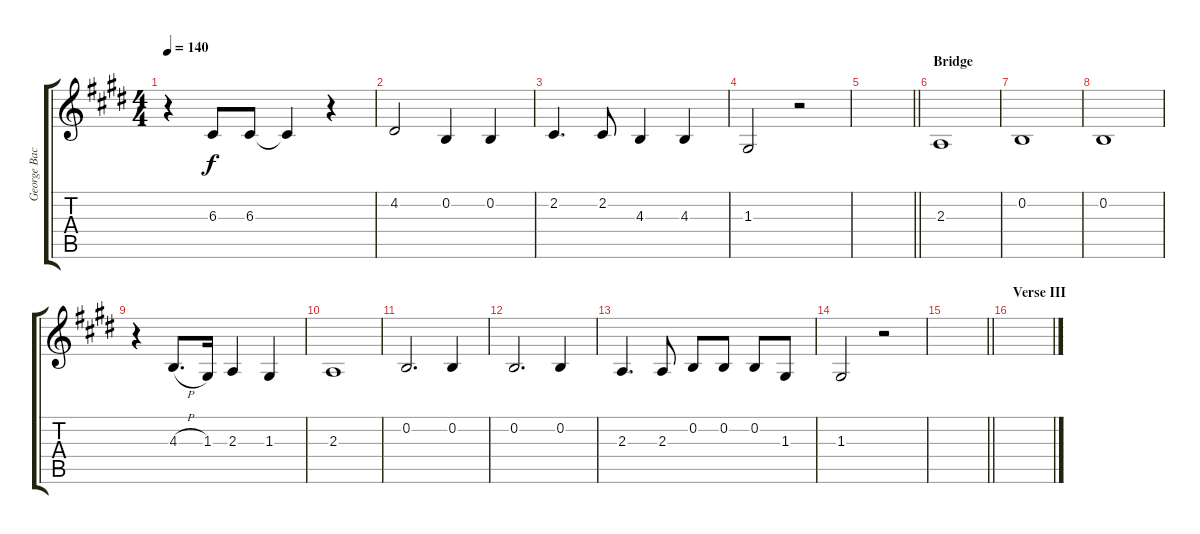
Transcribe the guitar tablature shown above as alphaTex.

\track ("George Backing Vocals" "George Bac") {instrument baritonesax}
\staff {score tabs}
\tuning (E4 B3 G3 D3 A2 E2) {hide}
\ts (4 4)
\tempo 140
\clef g2
\ks e
r.4{dy f} 6.3.8 6.3.8 6.3{t}.4 r.4 |
4.2.2 0.2.4 0.2.4 |
2.2.4{d} 2.2.8 4.3.4 4.3.4 |
1.3.2 r.2 |
\barLineRight lightlight
|
\section ("" "Bridge")
2.3.1 |
0.2.1 |
0.2.1 |
r.4 4.3{h}.8{d} 1.3.16 2.3.4 1.3.4 |
2.3.1 |
0.2.2{d} 0.2.4 |
0.2.2{d} 0.2.4 |
2.3.4{d} 2.3.8 0.2.8 0.2.8 0.2.8 1.3.8 |
1.3.2 r.2 |
\barLineRight lightlight
|
\section ("" "Verse III")
